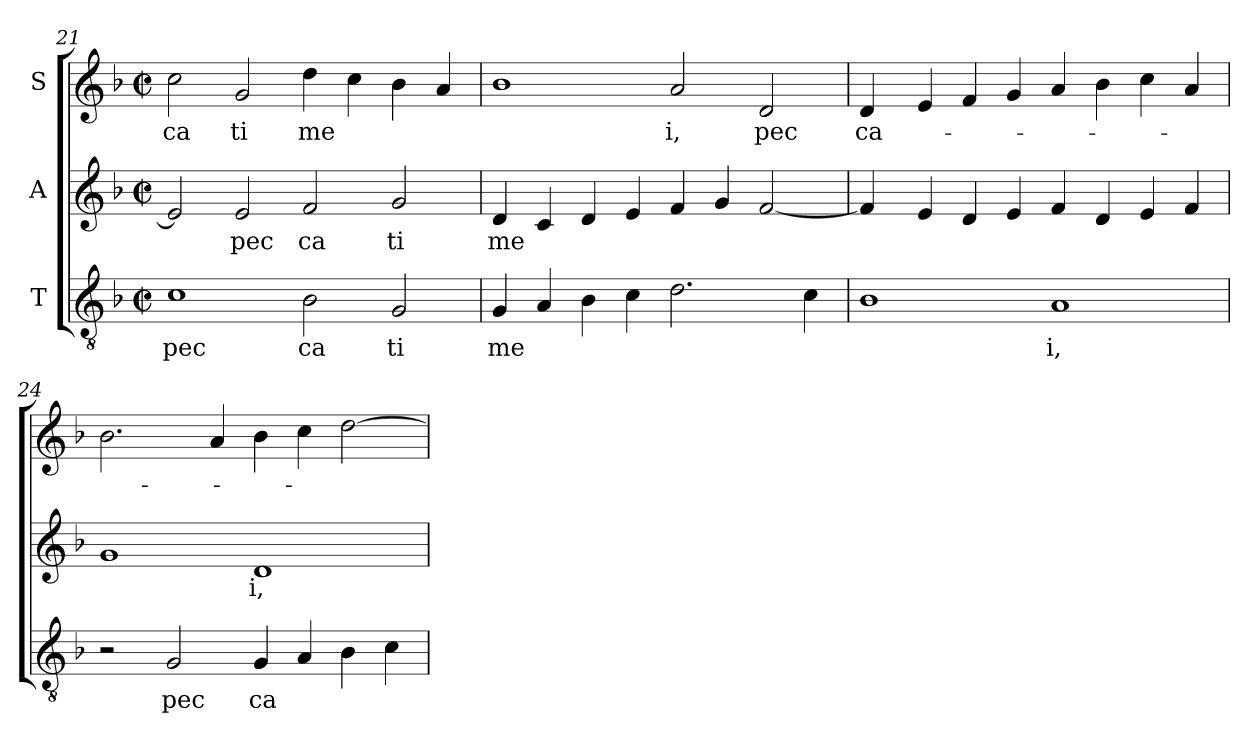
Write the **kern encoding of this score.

**kern	**text	**kern	**text	**kern	**text
*part3	*part3	*part2	*part2	*part1	*part1
*staff3	*staff3	*staff2	*staff2	*staff1	*staff1
*I"T	*	*I"A	*	*I"S	*
*clefGv2	*	*clefG2	*	*clefG2	*
*k[b-]	*	*k[b-]	*	*k[b-]	*
*F:	*	*F:	*	*F:	*
*M2/2	*	*M2/2	*	*M2/2	*
*met(c|)	*	*met(c|)	*	*met(c|)	*
=21	=21	=21	=21	=21	=21
!	!LO:LY:b:cj	!	!	!	!LO:LY:b:cj
1c	pec	2e/]	.	2cc\	ca
!	!	!	!LO:LY:b:cj	!	!LO:LY:b:cj
.	.	2e/	pec	2g/	ti
!	!LO:LY:b:cj	!	!LO:LY:b:cj	!	!LO:LY:b
2B-\	ca	2f/	ca	4dd\	me
.	.	.	.	4cc\	.
!	!LO:LY:b:cj	!	!LO:LY:b:cj	!	!
2G/	ti	2g/	ti	4b-\	.
.	.	.	.	4a/	.
=22	=22	=22	=22	=22	=22
!	!LO:LY:b	!	!LO:LY:b	!	!
4G/	me	4d/	me	1b-	.
4A/	.	4c/	.	.	.
4B-\	.	4d/	.	.	.
4c\	.	4e/	.	.	.
!	!	!	!	!	!LO:LY:b:cj
2.d\	.	4f/	.	2a/	i,
.	.	4g/	.	.	.
!	!	!	!	!	!LO:LY:b:cj
.	.	[>2f/	.	2d/	pec
4c\	.	.	.	.	.
!!LO:LB:g=z
=23	=23	=23	=23	=23	=23
!	!	!	!	!	!LO:LY:b:cj
*^	*	*	*	*	*
1B-	8ryy	.	4f/]	.	4d/	ca-
.	1...ryy	.	.	.	.	.
.	.	.	4e/	.	4e/	.
.	.	.	4d/	.	4f/	.
.	.	.	4e/	.	4g/	.
!	!	!LO:LY:b:cj	!	!	!	!
1A	.	i,	4f/	.	4a/	.
.	.	.	4d/	.	4b-\	.
.	.	.	4e/	.	4cc\	.
.	.	.	4f/	.	4a/	.
*v	*v	*	*	*	*	*
=24	=24	=24	=24	=24	=24
2r	.	1g	.	2.b-\	.
!	!LO:LY:b:cj	!	!	!	!
2G/	pec	.	.	.	.
.	.	.	.	4a/	.
!	!LO:LY:b:cj	!	!LO:LY:b:cj	!	!
4G/	ca	1d	i,	4b-\	.
4A/	.	.	.	4cc\	.
4B-\	.	.	.	[>2dd\	.
4c\	.	.	.	.	.
=	=	=	=	=	=
*-	*-	*-	*-	*-	*-
